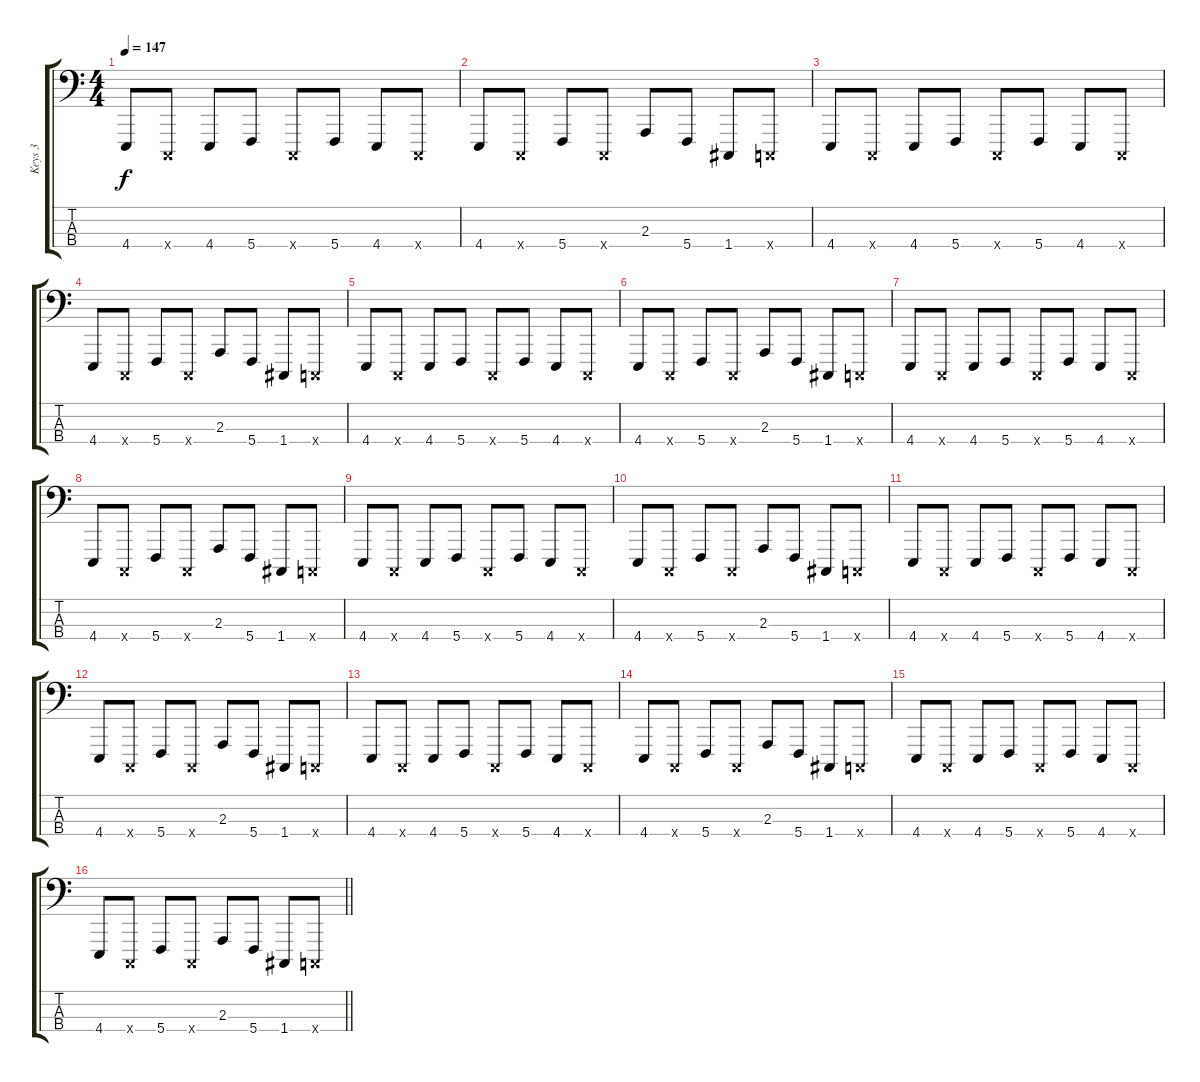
\track ("Keys 3" "Keys 3") {instrument lead2sawtooth}
\staff {score tabs}
\tuning (F2 C2 G1 C1) {hide}
\ts (4 4)
\tempo 147
\clef f4
\ks c
4.4.8{dy f} 0.4{x}.8 4.4.8 5.4.8 0.4{x}.8 5.4.8 4.4.8 0.4{x}.8 |
4.4.8 0.4{x}.8 5.4.8 0.4{x}.8 2.3.8 5.4.8 1.4.8 0.4{x}.8 |
4.4.8 0.4{x}.8 4.4.8 5.4.8 0.4{x}.8 5.4.8 4.4.8 0.4{x}.8 |
4.4.8 0.4{x}.8 5.4.8 0.4{x}.8 2.3.8 5.4.8 1.4.8 0.4{x}.8 |
4.4.8 0.4{x}.8 4.4.8 5.4.8 0.4{x}.8 5.4.8 4.4.8 0.4{x}.8 |
4.4.8 0.4{x}.8 5.4.8 0.4{x}.8 2.3.8 5.4.8 1.4.8 0.4{x}.8 |
4.4.8 0.4{x}.8 4.4.8 5.4.8 0.4{x}.8 5.4.8 4.4.8 0.4{x}.8 |
4.4.8 0.4{x}.8 5.4.8 0.4{x}.8 2.3.8 5.4.8 1.4.8 0.4{x}.8 |
4.4.8 0.4{x}.8 4.4.8 5.4.8 0.4{x}.8 5.4.8 4.4.8 0.4{x}.8 |
4.4.8 0.4{x}.8 5.4.8 0.4{x}.8 2.3.8 5.4.8 1.4.8 0.4{x}.8 |
4.4.8 0.4{x}.8 4.4.8 5.4.8 0.4{x}.8 5.4.8 4.4.8 0.4{x}.8 |
4.4.8 0.4{x}.8 5.4.8 0.4{x}.8 2.3.8 5.4.8 1.4.8 0.4{x}.8 |
4.4.8 0.4{x}.8 4.4.8 5.4.8 0.4{x}.8 5.4.8 4.4.8 0.4{x}.8 |
4.4.8 0.4{x}.8 5.4.8 0.4{x}.8 2.3.8 5.4.8 1.4.8 0.4{x}.8 |
4.4.8 0.4{x}.8 4.4.8 5.4.8 0.4{x}.8 5.4.8 4.4.8 0.4{x}.8 |
\barLineRight lightlight
4.4.8 0.4{x}.8 5.4.8 0.4{x}.8 2.3.8 5.4.8 1.4.8 0.4{x}.8
